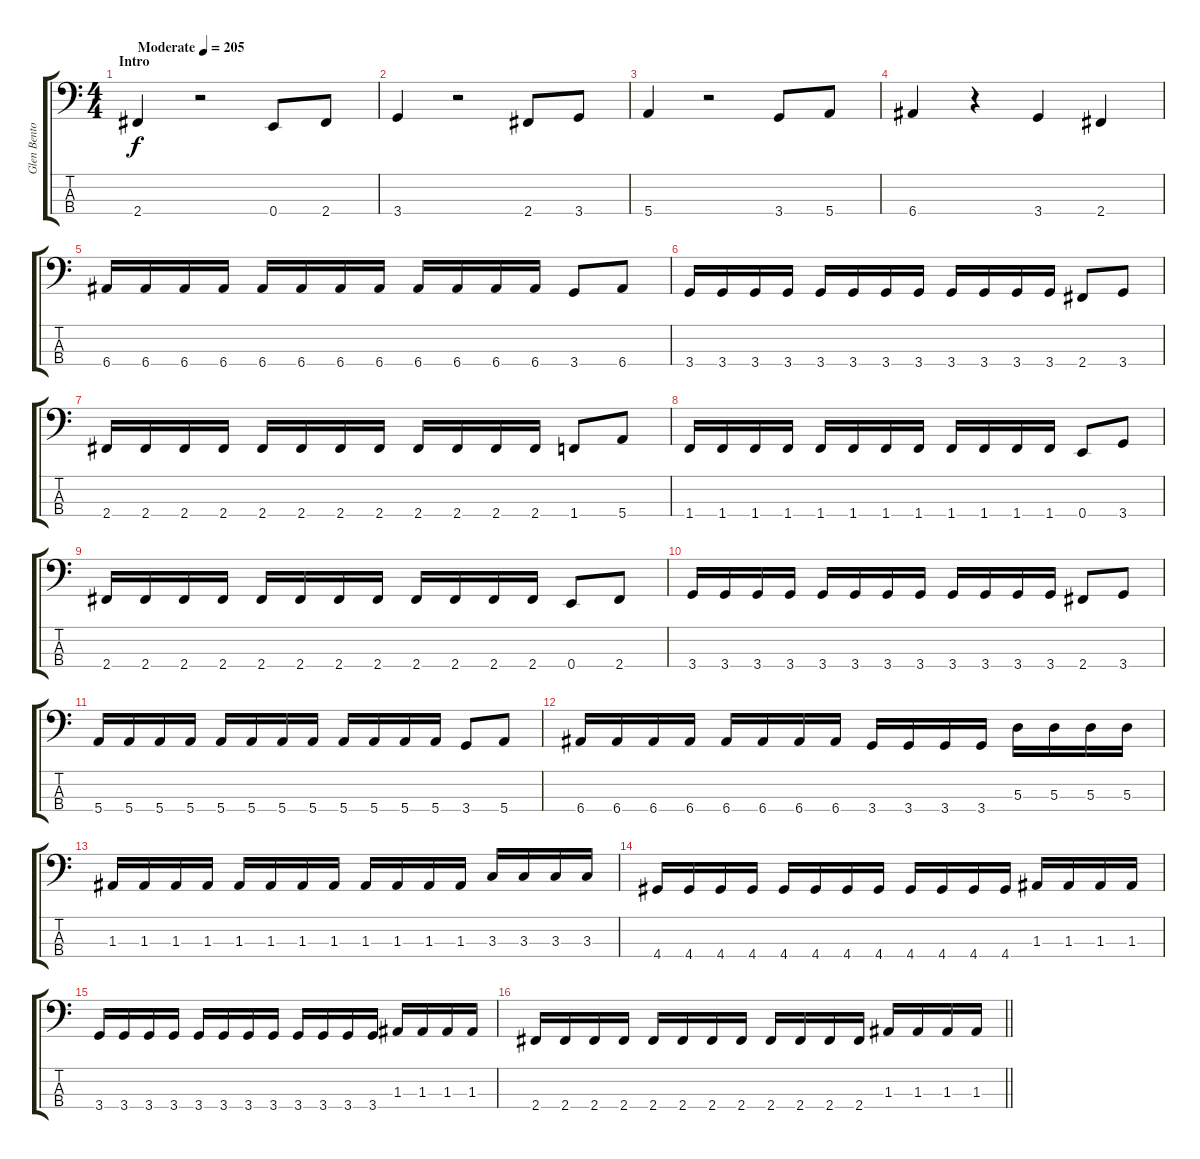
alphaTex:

\track ("Glen Benton" "Glen Bento") {instrument electricbasspick}
\staff {score tabs}
\tuning (G2 D2 A1 E1) {hide}
\ts (4 4)
\section ("" "Intro")
\tempo (205 "Moderate")
\clef f4
\ks c
2.4.4{dy f instrument electricbasspick} r.2 0.4.8 2.4.8 |
3.4.4 r.2 2.4.8 3.4.8 |
5.4.4 r.2 3.4.8 5.4.8 |
6.4.4 r.4 3.4.4 2.4.4 |
6.4.16 6.4.16 6.4.16 6.4.16 6.4.16 6.4.16 6.4.16 6.4.16 6.4.16 6.4.16 6.4.16 6.4.16 3.4.8 6.4.8 |
3.4.16 3.4.16 3.4.16 3.4.16 3.4.16 3.4.16 3.4.16 3.4.16 3.4.16 3.4.16 3.4.16 3.4.16 2.4.8 3.4.8 |
2.4.16 2.4.16 2.4.16 2.4.16 2.4.16 2.4.16 2.4.16 2.4.16 2.4.16 2.4.16 2.4.16 2.4.16 1.4.8 5.4.8 |
1.4.16 1.4.16 1.4.16 1.4.16 1.4.16 1.4.16 1.4.16 1.4.16 1.4.16 1.4.16 1.4.16 1.4.16 0.4.8 3.4.8 |
2.4.16 2.4.16 2.4.16 2.4.16 2.4.16 2.4.16 2.4.16 2.4.16 2.4.16 2.4.16 2.4.16 2.4.16 0.4.8 2.4.8 |
3.4.16 3.4.16 3.4.16 3.4.16 3.4.16 3.4.16 3.4.16 3.4.16 3.4.16 3.4.16 3.4.16 3.4.16 2.4.8 3.4.8 |
5.4.16 5.4.16 5.4.16 5.4.16 5.4.16 5.4.16 5.4.16 5.4.16 5.4.16 5.4.16 5.4.16 5.4.16 3.4.8 5.4.8 |
6.4.16 6.4.16 6.4.16 6.4.16 6.4.16 6.4.16 6.4.16 6.4.16 3.4.16 3.4.16 3.4.16 3.4.16 5.3.16 5.3.16 5.3.16 5.3.16 |
1.3.16 1.3.16 1.3.16 1.3.16 1.3.16 1.3.16 1.3.16 1.3.16 1.3.16 1.3.16 1.3.16 1.3.16 3.3.16 3.3.16 3.3.16 3.3.16 |
4.4.16 4.4.16 4.4.16 4.4.16 4.4.16 4.4.16 4.4.16 4.4.16 4.4.16 4.4.16 4.4.16 4.4.16 1.3.16 1.3.16 1.3.16 1.3.16 |
3.4.16 3.4.16 3.4.16 3.4.16 3.4.16 3.4.16 3.4.16 3.4.16 3.4.16 3.4.16 3.4.16 3.4.16 1.3.16 1.3.16 1.3.16 1.3.16 |
\barLineRight lightlight
2.4.16 2.4.16 2.4.16 2.4.16 2.4.16 2.4.16 2.4.16 2.4.16 2.4.16 2.4.16 2.4.16 2.4.16 1.3.16 1.3.16 1.3.16 1.3.16
